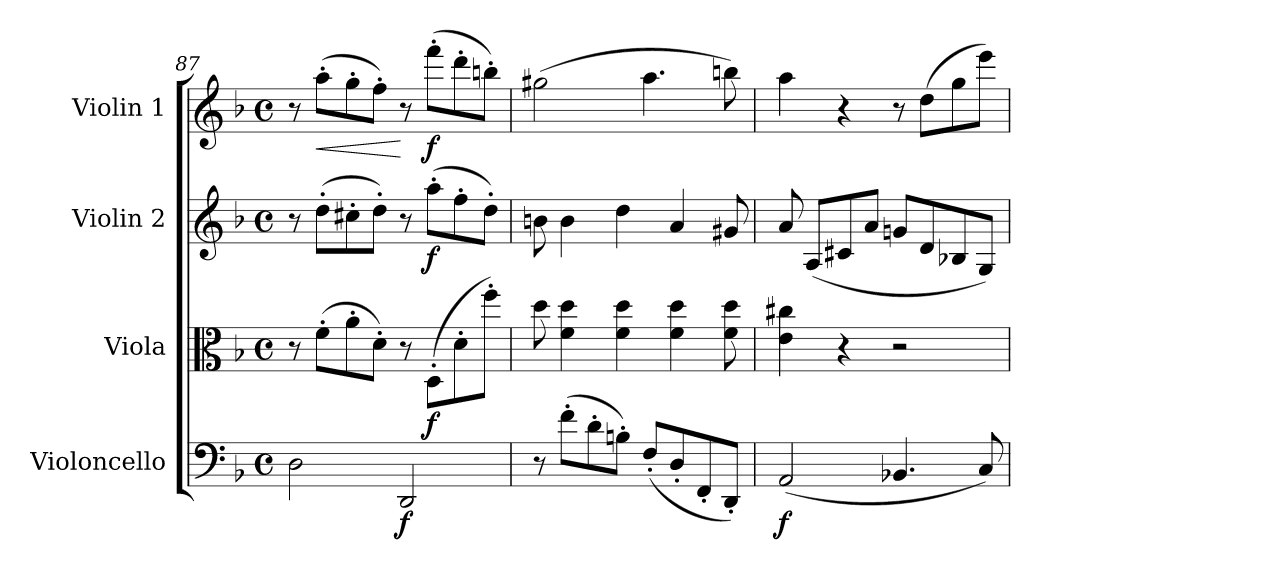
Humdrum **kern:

**kern	**dynam	**kern	**dynam	**kern	**dynam	**kern	**dynam
*part4	*part4	*part3	*part3	*part2	*part2	*part1	*part1
*staff4	*staff4	*staff3	*staff3	*staff2	*staff2	*staff1	*staff1
*I"Violoncello	*	*I"Viola	*	*I"Violin 2	*	*I"Violin 1	*
*I'Vc	*	*I'Vla	*	*I'Vln	*	*I'Vln	*
*clefF4	*	*clefC3	*	*clefG2	*	*clefG2	*
*k[b-]	*	*k[b-]	*	*k[b-]	*	*k[b-]	*
*M4/4	*	*M4/4	*	*M4/4	*	*M4/4	*
*met(c)	*	*met(c)	*	*met(c)	*	*met(c)	*
=87	=87	=87	=87	=87	=87	=87	=87
2D\	.	8r	.	8r	.	8r	.
!	!	!	!	!	!	!	!LO:HP:b
.	.	(8f'\L	.	(8dd'\L	.	(8aa'\L	<
.	.	8a'\	.	8cc#X'\	.	8gg'\	.
.	.	8d'\J)	.	8dd'\J)	.	8ff'\J)	.
!	!LO:DY:b	!	!	!	!	!	!
2DD/	f	8r	.	8r	.	8r	[
!	!	!	!LO:DY:b	!	!LO:DY:b	!	!LO:DY:b
.	.	(8D'\L	f	(8aa'\L	f	(8fff'\L	f
.	.	8d'\	.	8ff'\	.	8ddd'\	.
.	.	8ff'\J)	.	8dd'\J)	.	8bbn'\J)	.
!!LO:LB:g=z
=88	=88	=88	=88	=88	=88	=88	=88
8r	.	8dd\	.	8bn\	.	(2gg#X\	.
(8f'\L	.	4f\ 4dd\	.	4b\	.	.	.
8d'\	.	.	.	.	.	.	.
8Bn'\J)	.	4f\ 4dd\	.	4dd\	.	.	.
(8F'/L	.	.	.	.	.	4.aa\	.
8D'/	.	4f\ 4dd\	.	4a/	.	.	.
8FF'/	.	.	.	.	.	.	.
8DD'/J)	.	8f\ 8dd\	.	8g#X/	.	8bbn\)	.
=89	=89	=89	=89	=89	=89	=89	=89
!	!LO:DY:b	!	!	!	!	!	!
(2AA/	f	4e\ 4cc#X\	.	8a/	.	4aa\	.
.	.	.	.	(8A/L	.	.	.
.	.	4r	.	8c#X/	.	4r	.
.	.	.	.	8a/J	.	.	.
4.BB-X/	.	2r	.	8gn/L	.	8r	.
.	.	.	.	8d/	.	(8dd\L	.
.	.	.	.	8B-X/	.	8gg\	.
8C/)	.	.	.	8G/J)	.	8eee\J)	.
=	=	=	=	=	=	=	=
*-	*-	*-	*-	*-	*-	*-	*-
